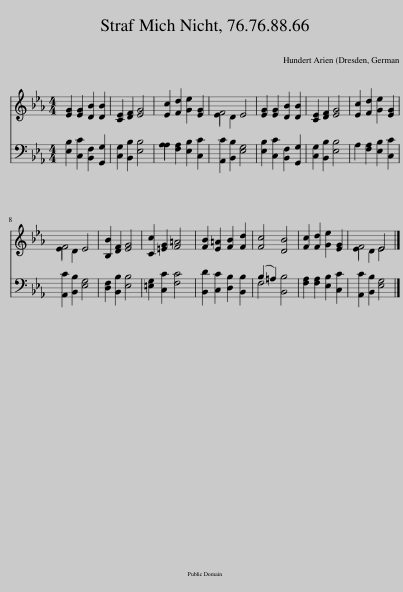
X:1
%%score ( 1 2 ) ( 3 4 )
L:1/8
M:4/4
I:linebreak $
K:Eb
V:1 treble
V:2 treble
V:3 bass
V:4 bass
V:1
 [EG]2 [EG]2 [DB]2 [DB]2 | [CE]2 [DF]2 [EG]4 | [Ec]2 [Fd]2 [Ge]2 [EG]2 | E2 D2 E4 | [EG]2 [EG]2 [DB]2 [DB]2 | %5
 [CE]2 [DF]2 [EG]4 | [Ec]2 [Fd]2 [Ge]2 [EG]2 |$ E2 D2 E4 | [B,B]2 [DF]2 [EG]4 | [Cc]2 [=EG]2 [F=A]4 | %10
 [FB]2 [E=A]2 [FB]2 [Fd]2 | [Fc]4 [DB]4 | [Fc]2 [Fd]2 [Ge]2 [EG]2 | E2 D2 E4 |] %14
V:2
 x8 | x8 | x8 | F4 x4 | x8 | %5
 x8 | x8 |$ F4 x4 | x8 | x8 | %10
 x8 | x8 | x8 | F4 E4 |] %14
V:3
 [E,B,]2 [C,C]2 [B,,F,]2 [G,,G,]2 | [C,G,]2 [B,,B,]2 [E,B,]4 | A,2 [F,A,]2 [E,B,]2 [C,C]2 | [A,,C]2 [B,,B,]2 [E,G,]4 | [E,B,]2 [C,C]2 [B,,F,]2 [G,,G,]2 | %5
 [C,G,]2 [B,,B,]2 [E,B,]4 | A,2 [F,A,]2 [E,B,]2 [C,C]2 |$ [A,,C]2 [B,,B,]2 [E,G,]4 | [D,F,]2 [B,,B,]2 [E,B,]4 | [=E,G,]2 [C,C]2 [F,C]4 | %10
 [B,,D]2 [C,C]2 [D,B,]2 [B,,B,]2 | (B,2 =A,2) [B,,B,]4 | [F,A,]2 [F,A,]2 [E,B,]2 [C,C]2 | [A,,C]2 [B,,B,]2 [E,G,]4 |] %14
V:4
 x8 | x8 | A,2 x6 | x8 | x8 | %5
 x8 | x8 |$ x8 | x8 | x8 | %10
 x8 | F,4 x4 | x8 | x8 |] %14
